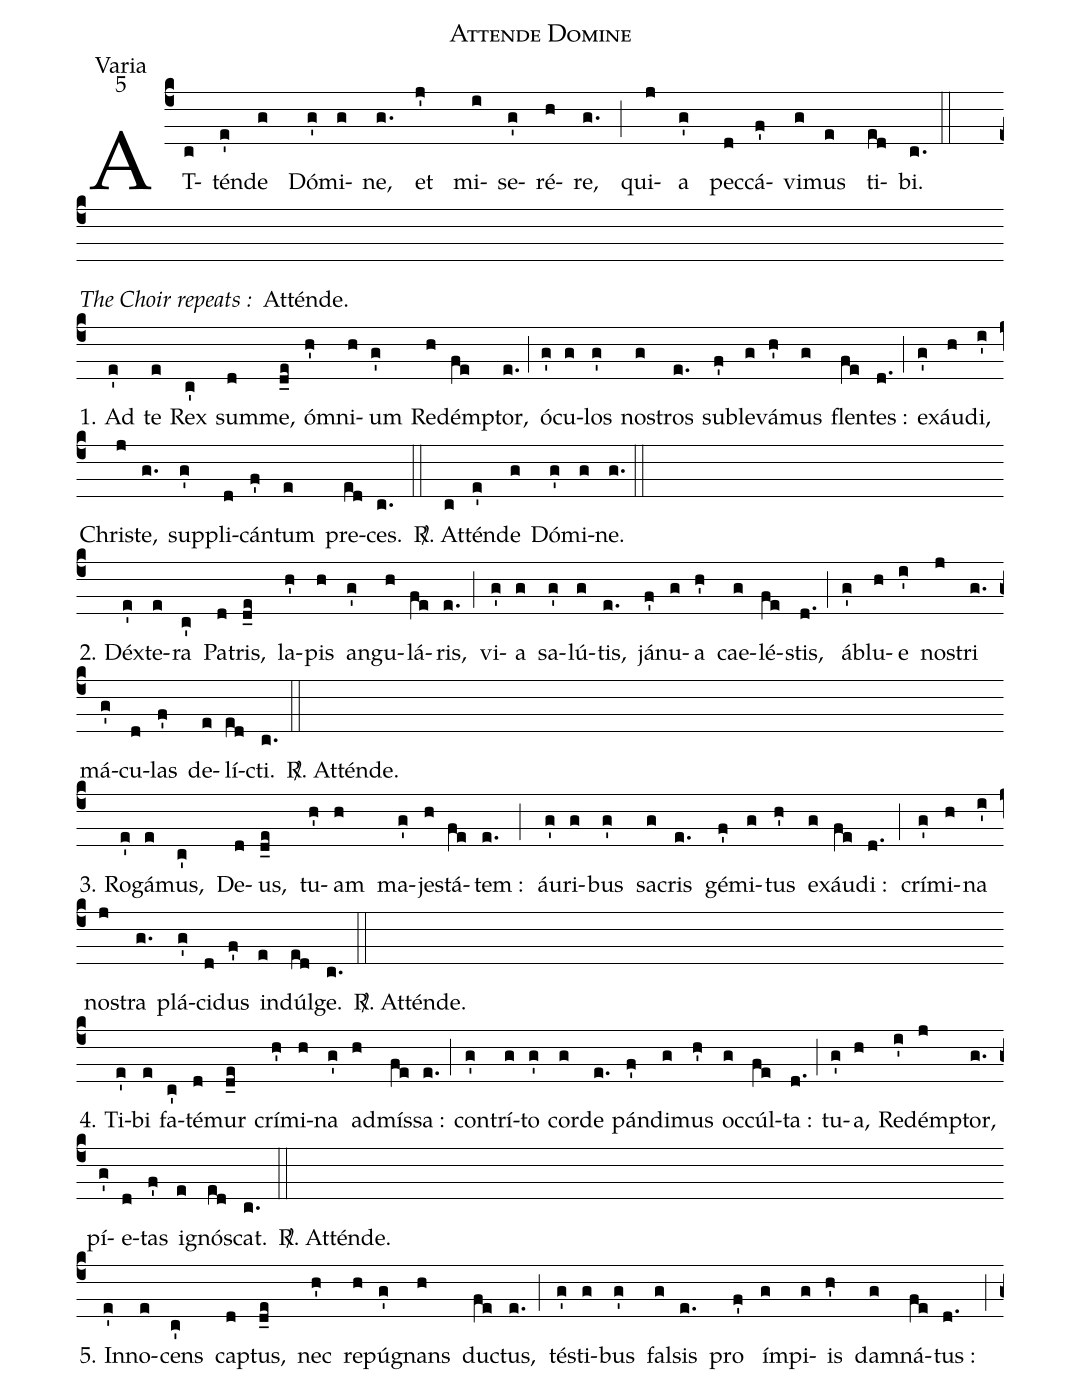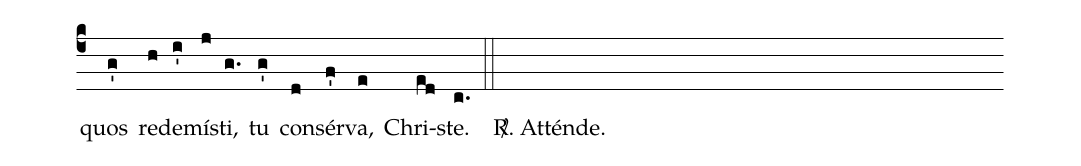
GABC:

name:Attende Domine;
office-part:Varia;
mode:5;
%%
(c4) AT(c)tén(e')de(g) Dó(g')mi(g)ne,(g.) et(j') mi(i)se(g')ré(h)re,(g.) (;) qui(j)a(g') pec(d)cá(f')vi(g)mus(e) ti(ed)bi.(c.) (::)
() <i>The Choir repeats :</i>( ) Atténde.() (Z-)

1. Ad(e') te(e) Rex(c') sum(d)me,(d_e) ó(h')mni(h)um(g') Red(h)ém(fe)ptor,(e.) (;)
ó(g')cu(g)los(g') no(g)stros(e.) sub(f')le(g)vá(h')mus(g) flen(fe)tes :(d.) (;)
ex(g')áu(h)di,(i') Chri(j)ste,(g.) sup(g')pli(d)cán(f')tum(e) pre(ed)ces.(c.) (::)
<sp>R/</sp>. At(c)tén(e')de(g) Dó(g')mi(g)ne.(g.) (::) ( Z-)

2. Déx(e')te(e)ra(c') Pa(d)tris,(d_e) la(h')pis(h) an(g')gu(h)lá(fe)ris,(e.) (;)
vi(g')a(g) sa(g')lú(g)tis,(e.) já(f')nu(g)a(h') cae(g)lé(fe)stis,(d.) (;)
áb(g')lu(h)e(i') no(j)stri(g.) má(g')cu(d)las(f') de(e)lí(ed)cti.(c.) (::)
<sp>R/</sp>. Atténde.( Z-)

3. Ro(e')gá(e)mus,(c') De(d)us,(d_e) tu(h')am(h) ma(g')je(h)stá(fe)tem :(e.) (;)
áu(g')ri(g)bus(g') sa(g)cris(e.) gé(f')mi(g)tus(h') ex(g)áu(fe)di :(d.) (;)
crí(g')mi(h)na(i') no(j)stra(g.) plá(g')ci(d)dus(f') in(e)dúl(ed)ge.(c.) (::)
<sp>R/</sp>. Atténde.( Z-)

4. Ti(e')bi(e) fa(c')té(d)mur(d_e) crí(h')mi(h)na(g') ad(h)mís(fe)sa :(e.) (;)
con(g')trí(g)to(g') cor(g)de(e.) pán(f')di(g)mus(h') oc(g)cúl(fe)ta :(d.) (;)
tu(g')a,(h) Red(i')ém(j)ptor,(g.) pí(g')e(d)tas(f') i(e)gnó(ed)scat.(c.) (::)
<sp>R/</sp>. Atténde.( Z-)

5. In(e')no(e)cens(c') ca(d)ptus,(d_e) nec(h') re(h)pú(g')gnans(h) du(fe)ctus,(e.) (;)
té(g')sti(g)bus(g') fal(g)sis(e.) pro(f') ím(g)pi(g)is(h') da(g)mná(fe)tus :(d.) (;)
quos(g') red(h)e(i')mí(j)sti,(g.) tu(g') con(d)sér(f')va,(e) Chri(ed)ste.(c.) (::)
<sp>R/</sp>. Atténde.( )
